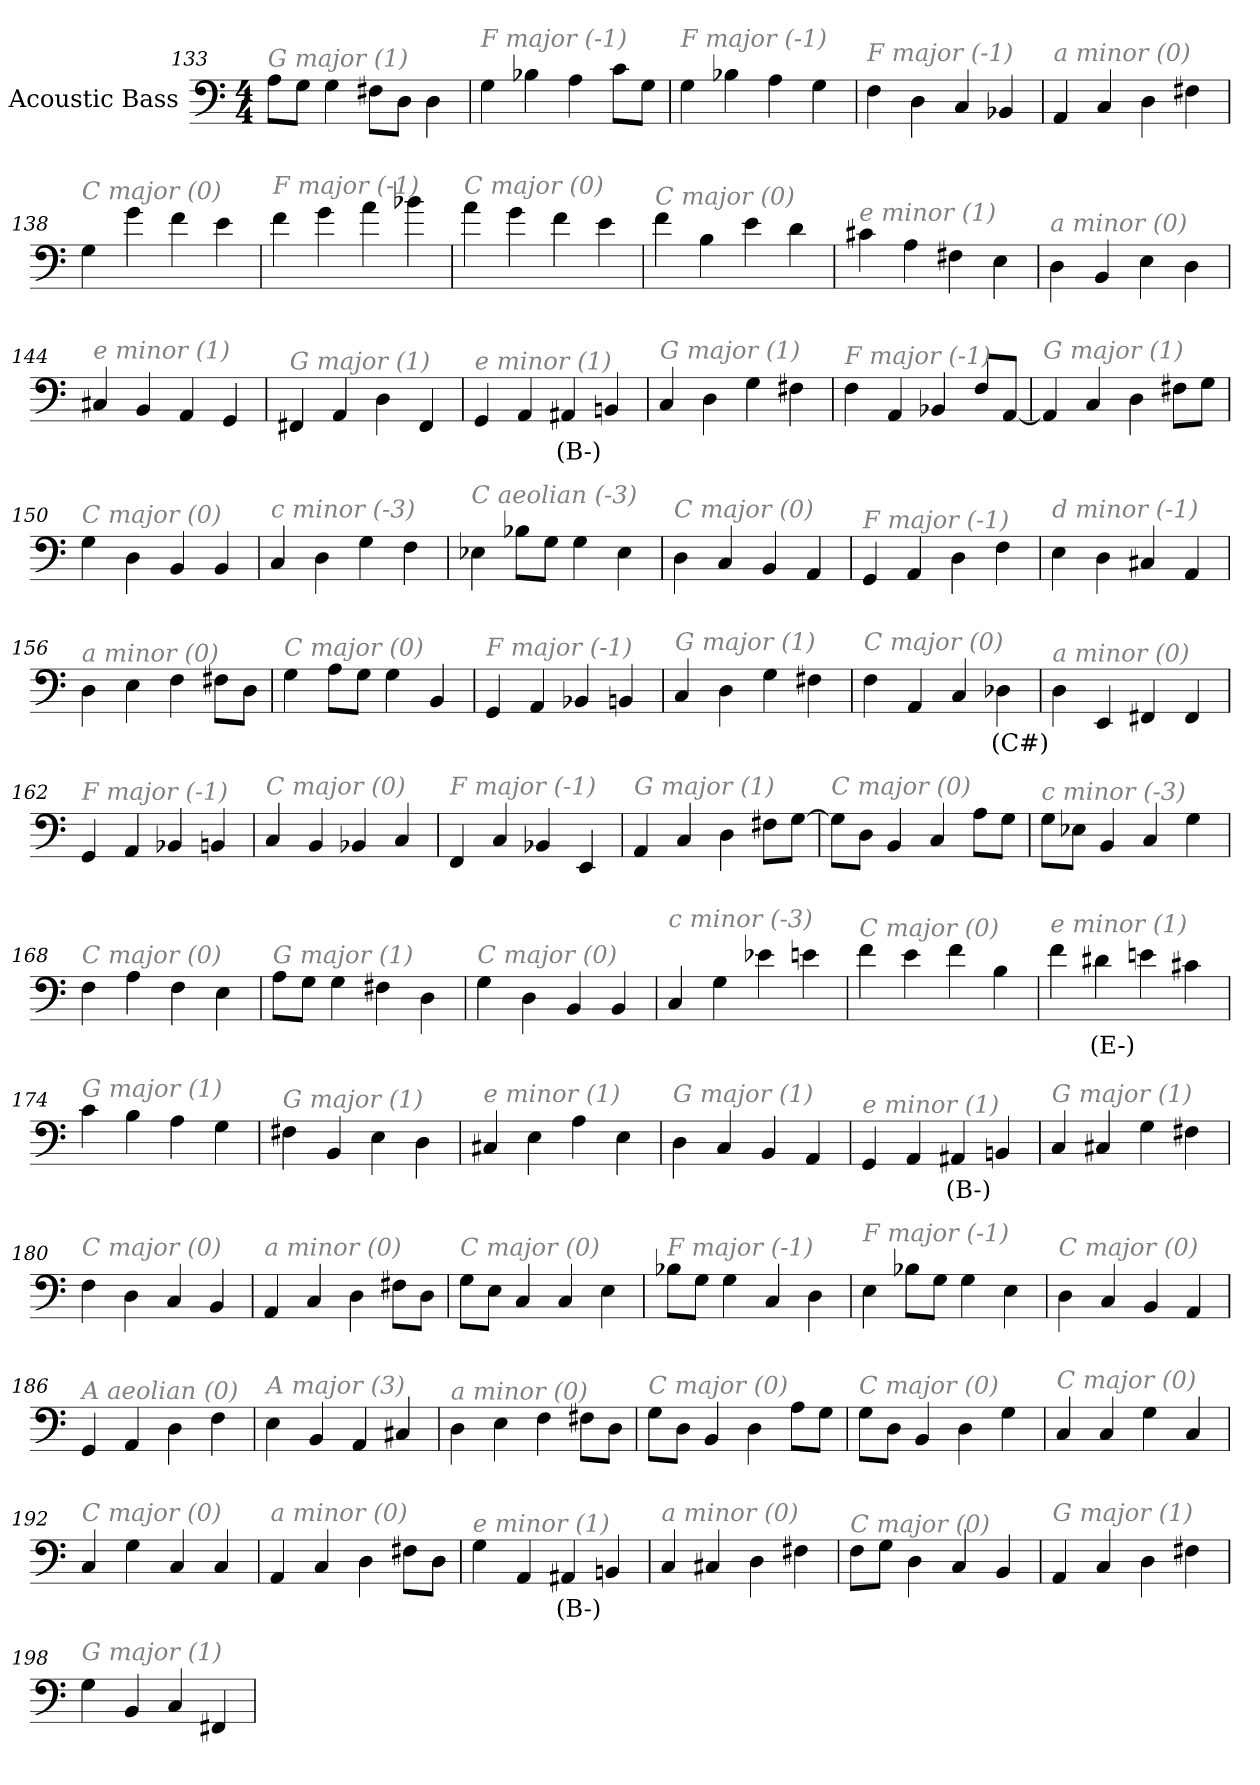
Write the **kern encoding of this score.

**kern	**text
*part1	*part1
*staff1	*staff1
*I"Acoustic Bass	*
*clefF4	*
*ITrd7c12	*
*k[]	*
*C:	*
*M4/4	*
=133	=133
!LO:TX:i:color=#808080:t=G major (1)	!
8AAL	.
8GGJ	.
4GG	.
8FF#XL	.
8DDJ	.
4DD	.
=134	=134
!LO:TX:i:color=#808080:t=F major (-1)	!
4GG	.
4BB-X	.
4AA	.
8CL	.
8GGJ	.
=135	=135
!LO:TX:i:color=#808080:t=F major (-1)	!
4GG	.
4BB-X	.
4AA	.
4GG	.
=136	=136
!LO:TX:i:color=#808080:t=F major (-1)	!
4FF	.
4DD	.
4CC	.
4BBB-X	.
=137	=137
!LO:TX:i:color=#808080:t=a minor (0)	!
4AAA	.
4CC	.
4DD	.
4FF#X	.
=138	=138
!LO:TX:i:color=#808080:t=C major (0)	!
4GG	.
4G	.
4F	.
4E	.
=139	=139
!LO:TX:i:color=#808080:t=F major (-1)	!
4F	.
4G	.
4A	.
4B-X	.
=140	=140
!LO:TX:i:color=#808080:t=C major (0)	!
4A	.
4G	.
4F	.
4E	.
=141	=141
!LO:TX:i:color=#808080:t=C major (0)	!
4F	.
4BB	.
4E	.
4D	.
=142	=142
!LO:TX:i:color=#808080:t=e minor (1)	!
4C#X	.
4AA	.
4FF#X	.
4EE	.
=143	=143
!LO:TX:i:color=#808080:t=a minor (0)	!
4DD	.
4BBB	.
4EE	.
4DD	.
=144	=144
!LO:TX:i:color=#808080:t=e minor (1)	!
4CC#X	.
4BBB	.
4AAA	.
4GGG	.
=145	=145
!LO:TX:i:color=#808080:t=G major (1)	!
4FFF#X	.
4AAA	.
4DD	.
4FFF#	.
=146	=146
!LO:TX:i:color=#808080:t=e minor (1)	!
4GGG	.
4AAA	.
4AAA#Xi	(B-)
4BBBn	.
=147	=147
!LO:TX:i:color=#808080:t=G major (1)	!
4CC	.
4DD	.
4GG	.
4FF#X	.
=148	=148
!LO:TX:i:color=#808080:t=F major (-1)	!
4FF	.
4AAA	.
4BBB-X	.
8FFL	.
[8AAAJ	.
=149	=149
!LO:TX:i:color=#808080:t=G major (1)	!
4AAA]	.
4CC	.
4DD	.
8FF#XL	.
8GGJ	.
=150	=150
!LO:TX:i:color=#808080:t=C major (0)	!
4GG	.
4DD	.
4BBB	.
4BBB	.
=151	=151
!LO:TX:i:color=#808080:t=c minor (-3)	!
4CC	.
4DD	.
4GG	.
4FF	.
=152	=152
!LO:TX:i:color=#808080:t=C aeolian (-3)	!
4EE-X	.
8BB-XL	.
8GGJ	.
4GG	.
4EE-	.
=153	=153
!LO:TX:i:color=#808080:t=C major (0)	!
4DD	.
4CC	.
4BBB	.
4AAA	.
=154	=154
!LO:TX:i:color=#808080:t=F major (-1)	!
4GGG	.
4AAA	.
4DD	.
4FF	.
=155	=155
!LO:TX:i:color=#808080:t=d minor (-1)	!
4EE	.
4DD	.
4CC#X	.
4AAA	.
=156	=156
!LO:TX:i:color=#808080:t=a minor (0)	!
4DD	.
4EE	.
4FF	.
8FF#XL	.
8DDJ	.
=157	=157
!LO:TX:i:color=#808080:t=C major (0)	!
4GG	.
8AAL	.
8GGJ	.
4GG	.
4BBB	.
=158	=158
!LO:TX:i:color=#808080:t=F major (-1)	!
4GGG	.
4AAA	.
4BBB-X	.
4BBBn	.
=159	=159
!LO:TX:i:color=#808080:t=G major (1)	!
4CC	.
4DD	.
4GG	.
4FF#X	.
=160	=160
!LO:TX:i:color=#808080:t=C major (0)	!
4FF	.
4AAA	.
4CC	.
4DD-Xi	(C#)
=161	=161
!LO:TX:i:color=#808080:t=a minor (0)	!
4DD	.
4EEE	.
4FFF#X	.
4FFF#	.
=162	=162
!LO:TX:i:color=#808080:t=F major (-1)	!
4GGG	.
4AAA	.
4BBB-X	.
4BBBn	.
=163	=163
!LO:TX:i:color=#808080:t=C major (0)	!
4CC	.
4BBB	.
4BBB-X	.
4CC	.
=164	=164
!LO:TX:i:color=#808080:t=F major (-1)	!
4FFF	.
4CC	.
4BBB-X	.
4EEE	.
=165	=165
!LO:TX:i:color=#808080:t=G major (1)	!
4AAA	.
4CC	.
4DD	.
8FF#XL	.
[8GGJ	.
=166	=166
!LO:TX:i:color=#808080:t=C major (0)	!
8GGL]	.
8DDJ	.
4BBB	.
4CC	.
8AAL	.
8GGJ	.
=167	=167
!LO:TX:i:color=#808080:t=c minor (-3)	!
8GGL	.
8EE-XJ	.
4BBB	.
4CC	.
4GG	.
=168	=168
!LO:TX:i:color=#808080:t=C major (0)	!
4FF	.
4AA	.
4FF	.
4EE	.
=169	=169
!LO:TX:i:color=#808080:t=G major (1)	!
8AAL	.
8GGJ	.
4GG	.
4FF#X	.
4DD	.
=170	=170
!LO:TX:i:color=#808080:t=C major (0)	!
4GG	.
4DD	.
4BBB	.
4BBB	.
=171	=171
!LO:TX:i:color=#808080:t=c minor (-3)	!
4CC	.
4GG	.
4E-X	.
4En	.
=172	=172
!LO:TX:i:color=#808080:t=C major (0)	!
4F	.
4E	.
4F	.
4BB	.
=173	=173
!LO:TX:i:color=#808080:t=e minor (1)	!
4F	.
4D#Xi	(E-)
4En	.
4C#X	.
=174	=174
!LO:TX:i:color=#808080:t=G major (1)	!
4C	.
4BB	.
4AA	.
4GG	.
=175	=175
!LO:TX:i:color=#808080:t=G major (1)	!
4FF#X	.
4BBB	.
4EE	.
4DD	.
=176	=176
!LO:TX:i:color=#808080:t=e minor (1)	!
4CC#X	.
4EE	.
4AA	.
4EE	.
=177	=177
!LO:TX:i:color=#808080:t=G major (1)	!
4DD	.
4CC	.
4BBB	.
4AAA	.
=178	=178
!LO:TX:i:color=#808080:t=e minor (1)	!
4GGG	.
4AAA	.
4AAA#Xi	(B-)
4BBBn	.
=179	=179
!LO:TX:i:color=#808080:t=G major (1)	!
4CC	.
4CC#X	.
4GG	.
4FF#X	.
=180	=180
!LO:TX:i:color=#808080:t=C major (0)	!
4FF	.
4DD	.
4CC	.
4BBB	.
=181	=181
!LO:TX:i:color=#808080:t=a minor (0)	!
4AAA	.
4CC	.
4DD	.
8FF#XL	.
8DDJ	.
=182	=182
!LO:TX:i:color=#808080:t=C major (0)	!
8GGL	.
8EEJ	.
4CC	.
4CC	.
4EE	.
=183	=183
!LO:TX:i:color=#808080:t=F major (-1)	!
8BB-XL	.
8GGJ	.
4GG	.
4CC	.
4DD	.
=184	=184
!LO:TX:i:color=#808080:t=F major (-1)	!
4EE	.
8BB-XL	.
8GGJ	.
4GG	.
4EE	.
=185	=185
!LO:TX:i:color=#808080:t=C major (0)	!
4DD	.
4CC	.
4BBB	.
4AAA	.
=186	=186
!LO:TX:i:color=#808080:t=A aeolian (0)	!
4GGG	.
4AAA	.
4DD	.
4FF	.
=187	=187
!LO:TX:i:color=#808080:t=A major (3)	!
4EE	.
4BBB	.
4AAA	.
4CC#X	.
=188	=188
!LO:TX:i:color=#808080:t=a minor (0)	!
4DD	.
4EE	.
4FF	.
8FF#XL	.
8DDJ	.
=189	=189
!LO:TX:i:color=#808080:t=C major (0)	!
8GGL	.
8DDJ	.
4BBB	.
4DD	.
8AAL	.
8GGJ	.
=190	=190
!LO:TX:i:color=#808080:t=C major (0)	!
8GGL	.
8DDJ	.
4BBB	.
4DD	.
4GG	.
=191	=191
!LO:TX:i:color=#808080:t=C major (0)	!
4CC	.
4CC	.
4GG	.
4CC	.
=192	=192
!LO:TX:i:color=#808080:t=C major (0)	!
4CC	.
4GG	.
4CC	.
4CC	.
=193	=193
!LO:TX:i:color=#808080:t=a minor (0)	!
4AAA	.
4CC	.
4DD	.
8FF#XL	.
8DDJ	.
=194	=194
!LO:TX:i:color=#808080:t=e minor (1)	!
4GG	.
4AAA	.
4AAA#Xi	(B-)
4BBBn	.
=195	=195
!LO:TX:i:color=#808080:t=a minor (0)	!
4CC	.
4CC#X	.
4DD	.
4FF#X	.
=196	=196
!LO:TX:i:color=#808080:t=C major (0)	!
8FFL	.
8GGJ	.
4DD	.
4CC	.
4BBB	.
=197	=197
!LO:TX:i:color=#808080:t=G major (1)	!
4AAA	.
4CC	.
4DD	.
4FF#X	.
=198	=198
!LO:TX:i:color=#808080:t=G major (1)	!
4GG	.
4BBB	.
4CC	.
4FFF#X	.
=	=
*-	*-
